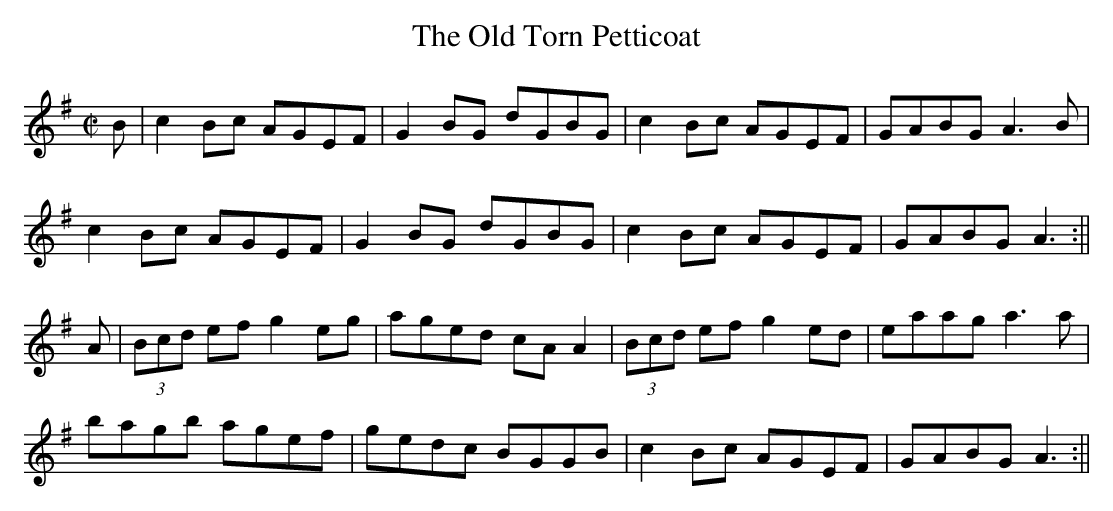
X:1
T:Old Torn Petticoat, The
L:1/8
M:C|
K:ADor
B | c2Bc AGEF | G2BG dGBG | c2Bc AGEF | GABG A3 B |
c2Bc AGEF | G2BG dGBG | c2Bc AGEF | GABG A3 :||
A | (3Bcd ef g2eg | aged cAA2 | (3Bcd ef g2ed | eaag a3 a |
bagb agef | gedc BGGB | c2Bc AGEF | GABG A3 :||
